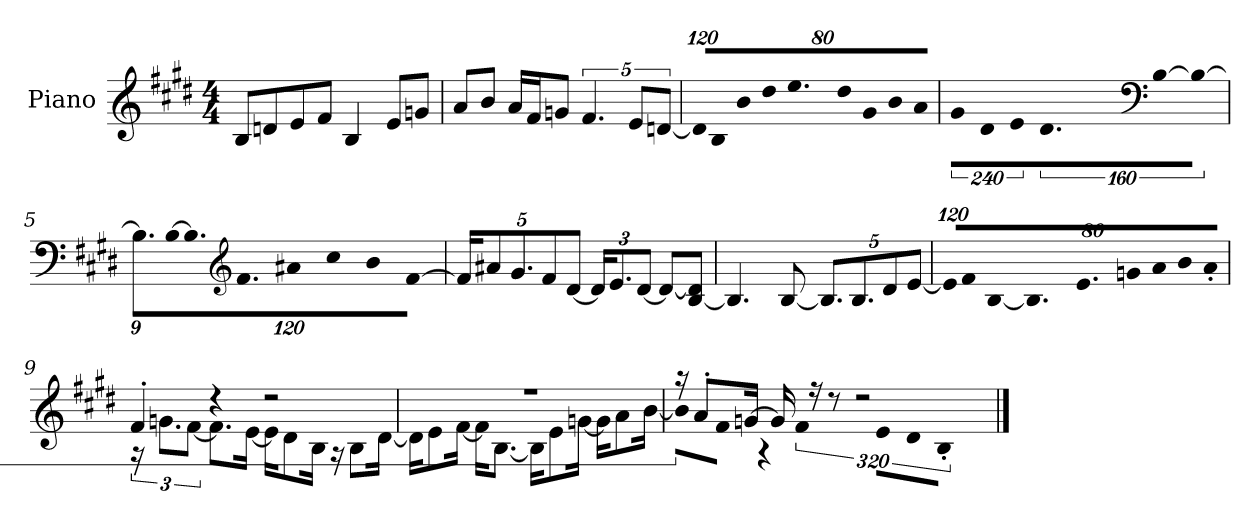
**kern
*part1
*staff1
*I"Piano
*I'P-no
*clefG2
*k[f#c#g#d#]
*M4/4
*MM90
=1
8B/L
8dn/
8e/
8f#/J
4B/
8e/L
8gn/J
=2
8a/L
8b/J
16a/LL
16f#/J
8gn/J
5.f#/
10e/L
[10dn/J
=3
*Xbrackettup
!LO:N:vis=16
1920%107d/KL]
!LO:N:vis=8
640%71B/
!LO:N:vis=8
640%71b/
!LO:N:vis=8
640%71dd#/
9.ee/
!LO:N:vis=8
640%71dd#/
!LO:N:vis=8
640%71g#/
!LO:N:vis=8
640%71b/
!LO:N:vis=8
640%71a/J
=4
*brackettup
!LO:N:vis=8
960%137g#\L
!LO:N:vis=8
960%137d#\
!LO:N:vis=8
960%137e\
!LO:N:vis=8.
640%137d#\
*clefF4
!LO:N:vis=16
[1920%137B\Jk
!LO:N:vis=4
640%183B\_
!!LO:LB:g=z
=5
*Xbrackettup
9.B\L]
!LO:N:vis=16
[1920%107B\K
9.B\]
*clefG2
9.f#\
!LO:N:vis=8
640%71a#X\
!LO:N:vis=8
640%71cc#\
!LO:N:vis=8
640%71b\
!LO:N:vis=8
[640%71f#\J
=6
20f#/KL]
10a#X/
10.g#/
10f#/
[10d#/J
24d#/KL]
12.e/
[12d#/J
8d#/L_
[8B/ 8d#/]J
=7
4.B/]
[8B/
10.B/L]
10.B/
10d#/
[10e/J
!!LO:LB:g=z
=8
!LO:N:vis=16
1920%107e/KL]
!LO:N:vis=8
640%71f#/
!LO:N:vis=16
[1920%107B/K
9.B/]
9.e/
!LO:N:vis=8
640%71gn/
!LO:N:vis=8
640%71a/
!LO:N:vis=8
640%71b/
!LO:N:vis=8
640%71a'/J
=9
*^
*	*brackettup
4f#'/	24r
.	12.gn\L
.	[12f#\J
4r	8.f#\L]
.	[16e\Jk
2r	16e\KL]
.	8d#\
.	16B\Jk
.	16r
.	8B\L
.	[16d#\Jk
=10	=10
1r	16d#\KL]
.	8e\
.	[16f#\Jk
.	16f#\KL]
.	[8.B\J
.	16B\KL]
.	8e\
.	[16gn\Jk
.	16g\KL]
.	8a\
.	[16b\Jk
!!LO:LB:g=z	!!
=11	=11
!	!LO:N:vis=8
16r	960%137b\L]
8a'/L	.
!	!LO:N:vis=16
.	1920%137f#\Jk
[16gn/Jk	.
!	!LO:N:vis=16
.	1920%137r
16g/]	.
!	!LO:N:vis=4
.	640%183f#\
16r	.
8r	.
2r	.
!	!LO:N:vis=8
.	960%137e\L
!	!LO:N:vis=8
.	960%137d#\
!	!LO:N:vis=8
.	960%137B'\J
.	1920ryy
*v	*v
==
*-
